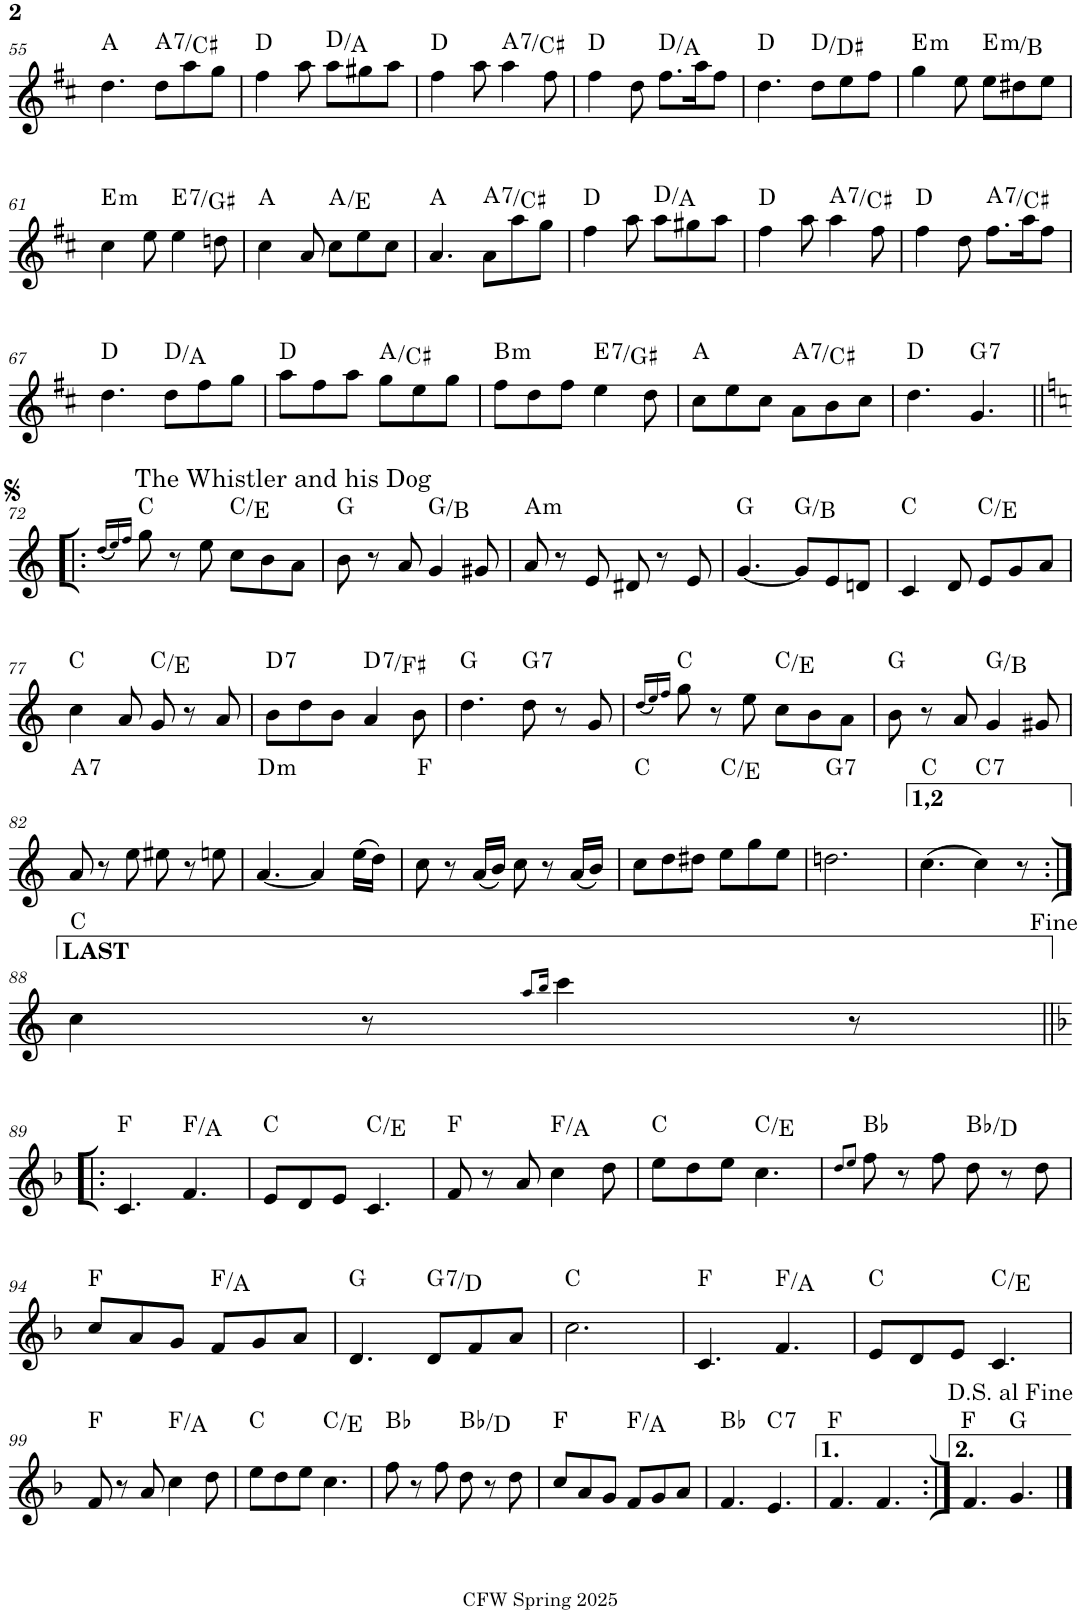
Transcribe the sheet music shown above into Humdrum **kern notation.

**kern	**harte
*part1	*part1
*staff1	*
*I"Violin	*
*I'Vln.	*
!!LO:PB:g=z
*clefG2	*
*k[f#c#]	*
*M6/8	*
=55	=55
4.dd\	A:maj
!	!LO:H:kt=7
8dd\L	A:7/3
8aa\	.
8gg\J	.
=56	=56
4ff#\	D:maj
8aa\	.
8aa\L	D:maj/5
8gg#X\	.
8aa\J	.
=57	=57
4ff#\	D:maj
8aa\	.
!	!LO:H:kt=7
4aa\	A:7/3
8ff#\	.
=58	=58
4ff#\	D:maj
8dd\	.
8.ff#\L	D:maj/5
16aa\K	.
8ff#\J	.
=59	=59
4.dd\	D:maj
8dd\L	D:maj/#1
8ee\	.
8ff#\J	.
=60	=60
!	!LO:H:kt=m
4gg\	E:min
8ee\	.
!	!LO:H:kt=m
8ee\L	E:min/5
8dd#X\	.
8ee\J	.
!!LO:LB:g=z
=61	=61
!	!LO:H:kt=m
4cc#\	E:min
8ee\	.
!	!LO:H:kt=7
4ee\	E:7/3
8ddn\	.
=62	=62
4cc#\	A:maj
8a/	.
8cc#\L	A:maj/5
8ee\	.
8cc#\J	.
=63	=63
4.a/	A:maj
!	!LO:H:kt=7
8a\L	A:7/3
8aa\	.
8gg\J	.
=64	=64
4ff#\	D:maj
8aa\	.
8aa\L	D:maj/5
8gg#X\	.
8aa\J	.
=65	=65
4ff#\	D:maj
8aa\	.
!	!LO:H:kt=7
4aa\	A:7/3
8ff#\	.
=66	=66
4ff#\	D:maj
8dd\	.
!	!LO:H:kt=7
8.ff#\L	A:7/3
16aa\K	.
8ff#\J	.
!!LO:LB:g=z
=67	=67
4.dd\	D:maj
8dd\L	D:maj/5
8ff#\	.
8gg\J	.
=68	=68
8aa\L	D:maj
8ff#\	.
8aa\J	.
8gg\L	A:maj/3
8ee\	.
8gg\J	.
=69	=69
!	!LO:H:kt=m
8ff#\L	B:min
8dd\	.
8ff#\J	.
!	!LO:H:kt=7
4ee\	E:7/3
8dd\	.
=70	=70
8cc#\L	A:maj
8ee\	.
8cc#\J	.
!	!LO:H:kt=7
8a\L	A:7/3
8b\	.
8cc#\J	.
=71	=71
4.dd\	D:maj
!	!LO:H:kt=7
4.g/	G:7
!!LO:LB:g=z
=72!|:	=72!|:
*k[]	*
(16qdd/LL	.
16qee/)	.
16qff/JJ	.
!LO:TX:a:t=The Whistler and his Dog	!
8gg\	C:maj
8r	.
8ee\	.
8cc\L	C:maj/3
8b\	.
8a\J	.
=73	=73
8b\	G:maj
8r	.
8a/	.
4g/	G:maj/3
8g#X/	.
=74	=74
!	!LO:H:kt=m
8a/	A:min
8r	.
8e/	.
8d#X/	.
8r	.
8e/	.
=75	=75
[4.g/	G:maj
8g/L]	G:maj/3
8e/	.
8dn/J	.
=76	=76
4c/	C:maj
8d/	.
8e/L	C:maj/3
8g/	.
8a/J	.
!!LO:LB:g=z
=77	=77
4cc\	C:maj
8a/	.
8g/	C:maj/3
8r	.
8a/	.
=78	=78
!	!LO:H:kt=7
8b\L	D:7
8dd\	.
8b\J	.
!	!LO:H:kt=7
4a/	D:7/3
8b\	.
=79	=79
4.dd\	G:maj
!	!LO:H:kt=7
8dd\	G:7
8r	.
8g/	.
=80	=80
(16qdd/LL	.
16qee/)	.
16qff/JJ	.
8gg\	C:maj
8r	.
8ee\	.
8cc\L	C:maj/3
8b\	.
8a\J	.
=81	=81
8b\	G:maj
8r	.
8a/	.
4g/	G:maj/3
8g#X/	.
!!LO:LB:g=z
=82	=82
!	!LO:H:kt=7
8a/	A:7
8r	.
8ee\	.
8ee#X\	.
8r	.
8een\	.
=83	=83
!	!LO:H:kt=m
[<4.a/	D:min
4a/]	.
(>16ee\LL	.
16dd\JJ)	.
=84	=84
8cc\	F:maj
8r	.
(16a/LL	.
16b/JJ)	.
8cc\	.
8r	.
(16a/LL	.
16b/JJ)	.
=85	=85
8cc\L	C:maj
8dd\	.
8dd#X\J	.
8ee\L	C:maj/3
8gg\	.
8ee\J	.
=86	=86
!	!LO:H:kt=7
2.ddn\	G:7
=87	=87
(4.cc\	C:maj
!	!LO:H:kt=7
4cc\)	C:7
8r	.
!!LO:LB:g=z
=88:|!	=88:|!
4cc\	C:maj
8r	.
8qaa/L	.
16qbb/Jk	.
4ccc\	.
8r	.
!!LO:LB:g=z
=89!|:	=89!|:
*k[b-]	*
4.c/	F:maj
4.f/	F:maj/3
=90	=90
8e/L	C:maj
8d/	.
8e/J	.
4.c/	C:maj/3
=91	=91
8f/	F:maj
8r	.
8a/	.
4cc\	F:maj/3
8dd\	.
=92	=92
8ee\L	C:maj
8dd\	.
8ee\J	.
4.cc\	C:maj/3
=93	=93
8qdd/L	.
8qee/J	.
8ff\	Bb:maj
8r	.
8ff\	.
8dd\	Bb:maj/3
8r	.
8dd\	.
!!LO:LB:g=z
=94	=94
8cc/L	F:maj
8a/	.
8g/J	.
8f/L	F:maj/3
8g/	.
8a/J	.
=95	=95
4.d/	G:maj
!	!LO:H:kt=7
8d/L	G:7/5
8f/	.
8a/J	.
=96	=96
2.cc\	C:maj
=97	=97
4.c/	F:maj
4.f/	F:maj/3
=98	=98
8e/L	C:maj
8d/	.
8e/J	.
4.c/	C:maj/3
!!LO:LB:g=z
=99	=99
8f/	F:maj
8r	.
8a/	.
4cc\	F:maj/3
8dd\	.
=100	=100
8ee\L	C:maj
8dd\	.
8ee\J	.
4.cc\	C:maj/3
=101	=101
8ff\	Bb:maj
8r	.
8ff\	.
8dd\	Bb:maj/3
8r	.
8dd\	.
=102	=102
8cc/L	F:maj
8a/	.
8g/J	.
8f/L	F:maj/3
8g/	.
8a/J	.
=103	=103
4.f/	Bb:maj
!	!LO:H:kt=7
4.e/	C:7
=104	=104
4.f/	F:maj
4.f/	.
=105:|!	=105:|!
4.f/	F:maj
4.g/	G:maj
==	==
*-	*-
